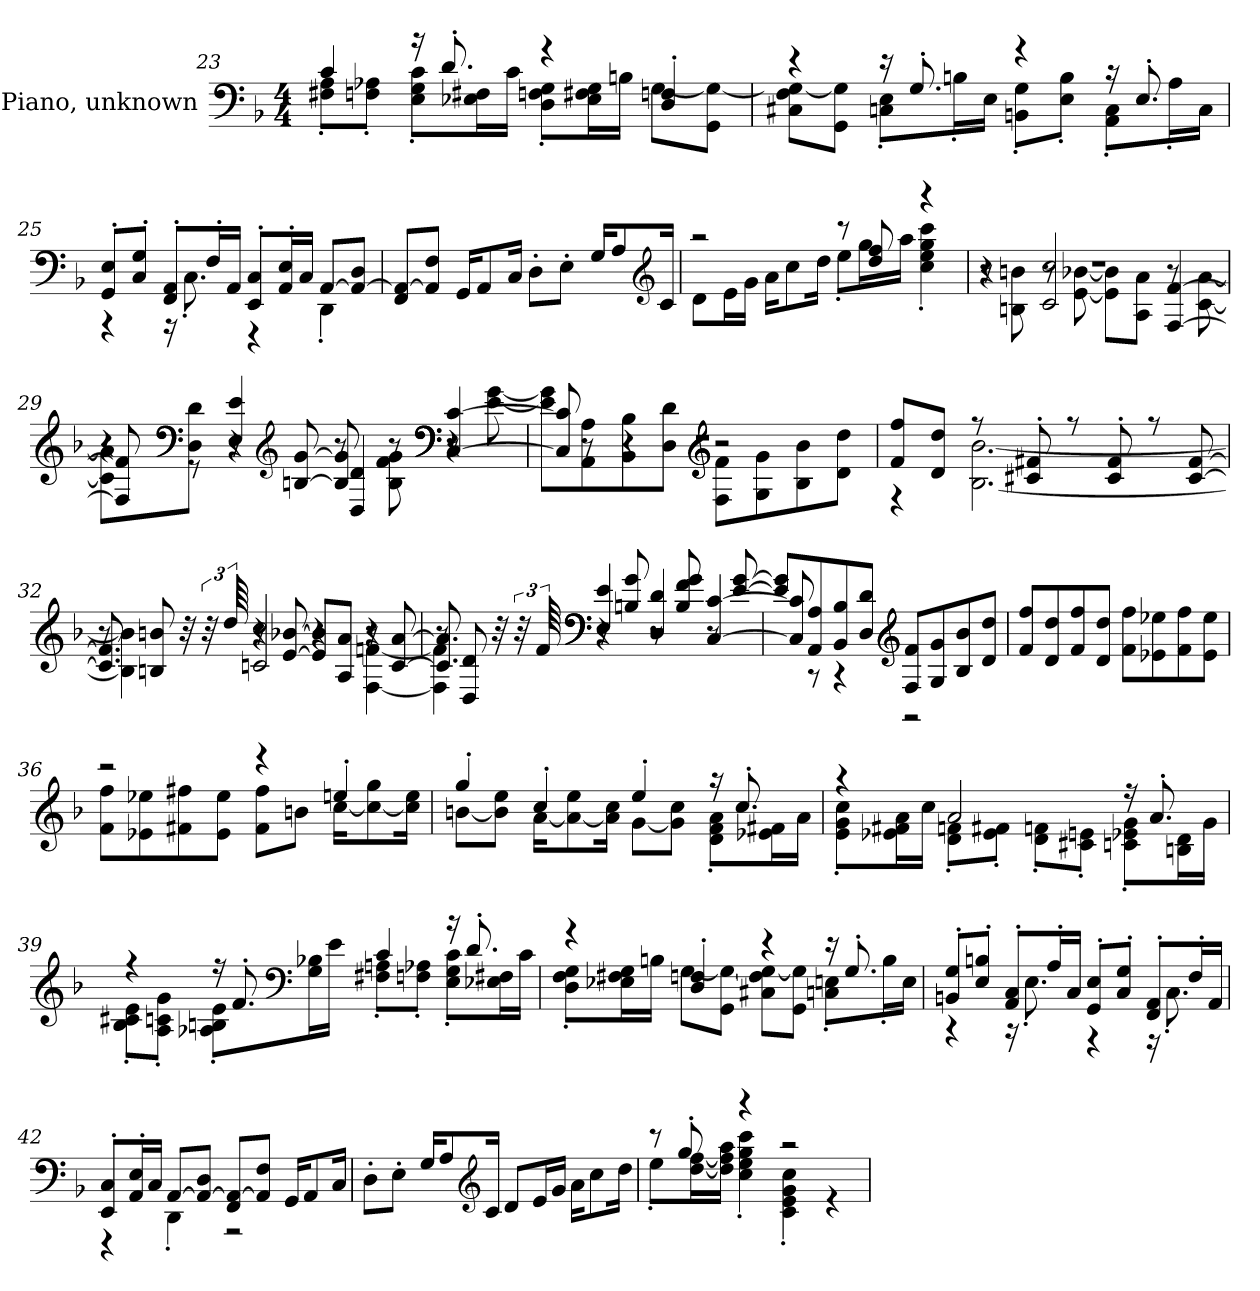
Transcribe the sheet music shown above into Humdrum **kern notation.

**kern
*part1
*staff1
*I"Piano, unknown
*I'Pno.
*clefF4
*k[b-]
*M4/4
=23
*^
4c/	8F#X\' 8A\'L
.	8Fn\' 8A-X\'J
16r	8E\' 8G\' 8c\'L
8.d'/	.
.	16E-X\ 16F#X\L
.	16c\JJ
4r	8D\' 8Fn\' 8G\'L
.	16E-\ 16F#X\ 16G\L
.	16Bn\JJ
4D/' 4Fn/'	[8G\L
.	8GG\ 8G\_J
!!LO:LB:g=z	!!
=24	=24
4r	8C#X\ 8F\ 8G\_L
.	8GG\ 8G\]J
16r	8Cn\' 8E\'L
8.G'/	.
.	16Bn'\L
.	16E\JJ
4r	8BBn\' 8G\'L
.	8E\' 8B\'J
16r	8AA\' 8C\'L
8.E'/	.
.	16A'\L
.	16C\JJ
=25	=25
8GG/' 8E/'L	4r
8C/' 8G/'J	.
8FF/' 8AA/'L	16r
.	8.C'\
16F'/L	.
16AA/JJ	.
8EE/' 8C/'L	4r
16AA/' 16E/'L	.
16C/JJ	.
[8AA/L	4DD'\
8AA/_ 8D/J	.
*v	*v
=26
8FF/ 8AA/_L
8AA/] 8F/J
16GG/KL
8AA/
16C/Jk
8D'\L
8E'\J
16G/KL
8A/
*clefG2
16c/Jk
!!LO:LB:g=z
=27
*^
2r	8d\L
.	16e\L
.	16g\JJ
.	16a\KL
.	8cc\
.	16dd\Jk
8r	8ee'\L
8dd/ 8ff/	16gg\L
.	16aa\JJ
4r	4cc\' 4ee\' 4gg\' 4ccc\'
=28	=28
*	*^
1r	8r	4r
.	8Bn\ 8bn\	.
.	8r	2c/ 2cc/
.	[8e\ [8b-X\	.
.	8e\] 8b-\]L	.
.	8A\ 8a\J	.
.	8r	[4F/ [4f/
.	[8c\ [8a\	.
=29	=29	=29
4r	8c\] 8a\]L	8F/] 8f/]
*clefF4	*	*
.	8D\ 8d\J	8r
8r	4r	4E/ 4e/
*clefG2	*	*
[8Bn/ [8g/	.	.
8B/] 8g/]	8r	4D/ 4d/
8r	8B\ 8f\ 8g\	.
*clefF4	*	*
4r	8r	[4C/ [4c/
.	[8e\ [8g\	.
!!LO:PB:g=z	!!	!!
=30	=30	=30
1r	8e\] 8g\]L	8C/] 8c/]
.	8AA\ 8A\	8r
.	8BB-\ 8B-\	4r
.	8D\ 8d\J	.
*clefG2	*	*
.	8F\ 8f\L	2r
.	8G\ 8g\	.
.	8B-\ 8b-\	.
.	8d\ 8dd\J	.
*	*v	*v
=31	=31
8f/ 8ff/L	4r
8d/ 8dd/J	.
8r	[2.B-\ [2.b-\
8c#X/' 8f#X/'	.
8r	.
8c#/' 8f#/'	.
8r	.
[8c#/ [8f#/	.
=32	=32
*	*^
8.c#/] 8.f#/]	4B-\] 4b-\]	8r
.	.	8Bn/ 8bn/
32r	.	.
48r	.	.
96dd/	.	.
8r	4r	2cn/ 2cc/
[8e/ [8b-X/	.	.
8e/] 8b-/]L	4r	.
8A/ 8a/J	.	.
8r	[4F\ [4fn\	4r
[8c/ [8a/	.	.
!!LO:LB:g=z	!!	!!
=33	=33	=33
8.c/] 8.a/]	4F\] 4f\]	8r
.	.	8D/ 8d/
32r	.	.
48r	.	.
96f/	.	.
*clefF4	*	*
8r	4r	4E/ 4e/
8Bn/ 8g/	.	.
8r	2r	4D/ 4d/
8B/ 8f/ 8g/	.	.
8r	.	[4C/ [4c/
[8e/ [8g/	.	.
*	*v	*v
=34	=34
8e/] 8g/]L	8C/] 8c/]
8AA/ 8A/	8r
8BB-/ 8B-/	4r
8D/ 8d/J	.
*clefG2	*
8F/ 8f/L	2r
8G/ 8g/	.
8B-/ 8b-/	.
8d/ 8dd/J	.
*v	*v
=35
8f/ 8ff/L
8d/ 8dd/
8f/ 8ff/
8d/ 8dd/J
8f\ 8ff\L
8e-X\ 8ee-X\
8f\ 8ff\
8e-\ 8ee-\J
!!LO:LB:g=z
=36
*^
2r	8f\ 8ff\L
.	8e-X\ 8ee-X\
.	8f#X\ 8ff#X\
.	8e-\ 8ee-\J
4r	8f#\ 8ff#\L
.	8bn\J
4een'/	[16cc\KL
.	8cc\_ 8gg\
.	16cc\] 16ee\Jk
=37	=37
4gg'/	[8bn\L
.	8b\] 8ee\J
4cc'/	[16a\KL
.	8a\_ 8ee\
.	16a\] 16cc\Jk
4ee'/	[8g\L
.	8g\] 8cc\J
16r	8d\' 8f\' 8a\'L
8.cc'/	.
.	16e-X\ 16f#X\L
.	16a\JJ
!!LO:LB:g=z	!!
=38	=38
4r	8e\' 8g\' 8cc\'L
.	16e-X\ 16f#X\ 16a\L
.	16cc\JJ
2a/	8d\' 8fn\'L
.	8e-\' 8f#X\'J
.	8d\' 8fn\'L
.	8c#X\' 8en\'J
16r	8cn\' 8e-X\' 8g\'L
8.a'/	.
.	16Bn\ 16d\L
.	16g\JJ
=39	=39
4r	8B-\' 8c#X\' 8e\'L
.	8A\' 8cn\' 8g\'J
16r	8A-X\' 8Bn\' 8e\'L
8.f'/	.
*clefF4	*
.	16G\ 16B-X\L
.	16e\JJ
4c/	8F#X\' 8An\'L
.	8Fn\' 8A-X\'J
16r	8E\' 8G\' 8c\'L
8.d'/	.
.	16E-X\ 16F#X\L
.	16c\JJ
!!LO:LB:g=z	!!
=40	=40
4r	8D\' 8F\' 8G\'L
.	16E-X\ 16F#X\ 16G\L
.	16Bn\JJ
4D/' 4Fn/'	[8G\L
.	8GG\ 8G\_J
4r	8C#X\ 8F\ 8G\_L
.	8GG\ 8G\]J
16r	8Cn\' 8En\'L
8.G'/	.
.	16B'\L
.	16E\JJ
=41	=41
8BBn/' 8G/'L	4r
8E/' 8Bn/'J	.
8AA/' 8C/'L	16r
.	8.E'\
16A'/L	.
16C/JJ	.
8GG/' 8E/'L	4r
8C/' 8G/'J	.
8FF/' 8AA/'L	16r
.	8.C'\
16F'/L	.
16AA/JJ	.
=42	=42
8EE/' 8C/'L	4r
16AA/' 16E/'L	.
16C/JJ	.
[8AA/L	4DD'\
8AA/_ 8D/J	.
8FF/ 8AA/_L	2r
8AA/] 8F/J	.
16GG/KL	.
8AA/	.
16C/Jk	.
*v	*v
!!LO:LB:g=z
=43
8D'\L
8E'\J
16G/KL
8A/
*clefG2
16c/Jk
8d/L
16e/L
16g/JJ
16a\KL
8cc\
16dd\Jk
=44
*^
8r	8ee'\L
8gg'/	[16dd\ [16ff\L
.	16dd\] 16ff\] 16aa\JJ
4r	4cc\' 4ee\' 4gg\' 4ccc\'
2r	4c\' 4e\' 4g\' 4cc\'
.	4r
*v	*v
=
*-
